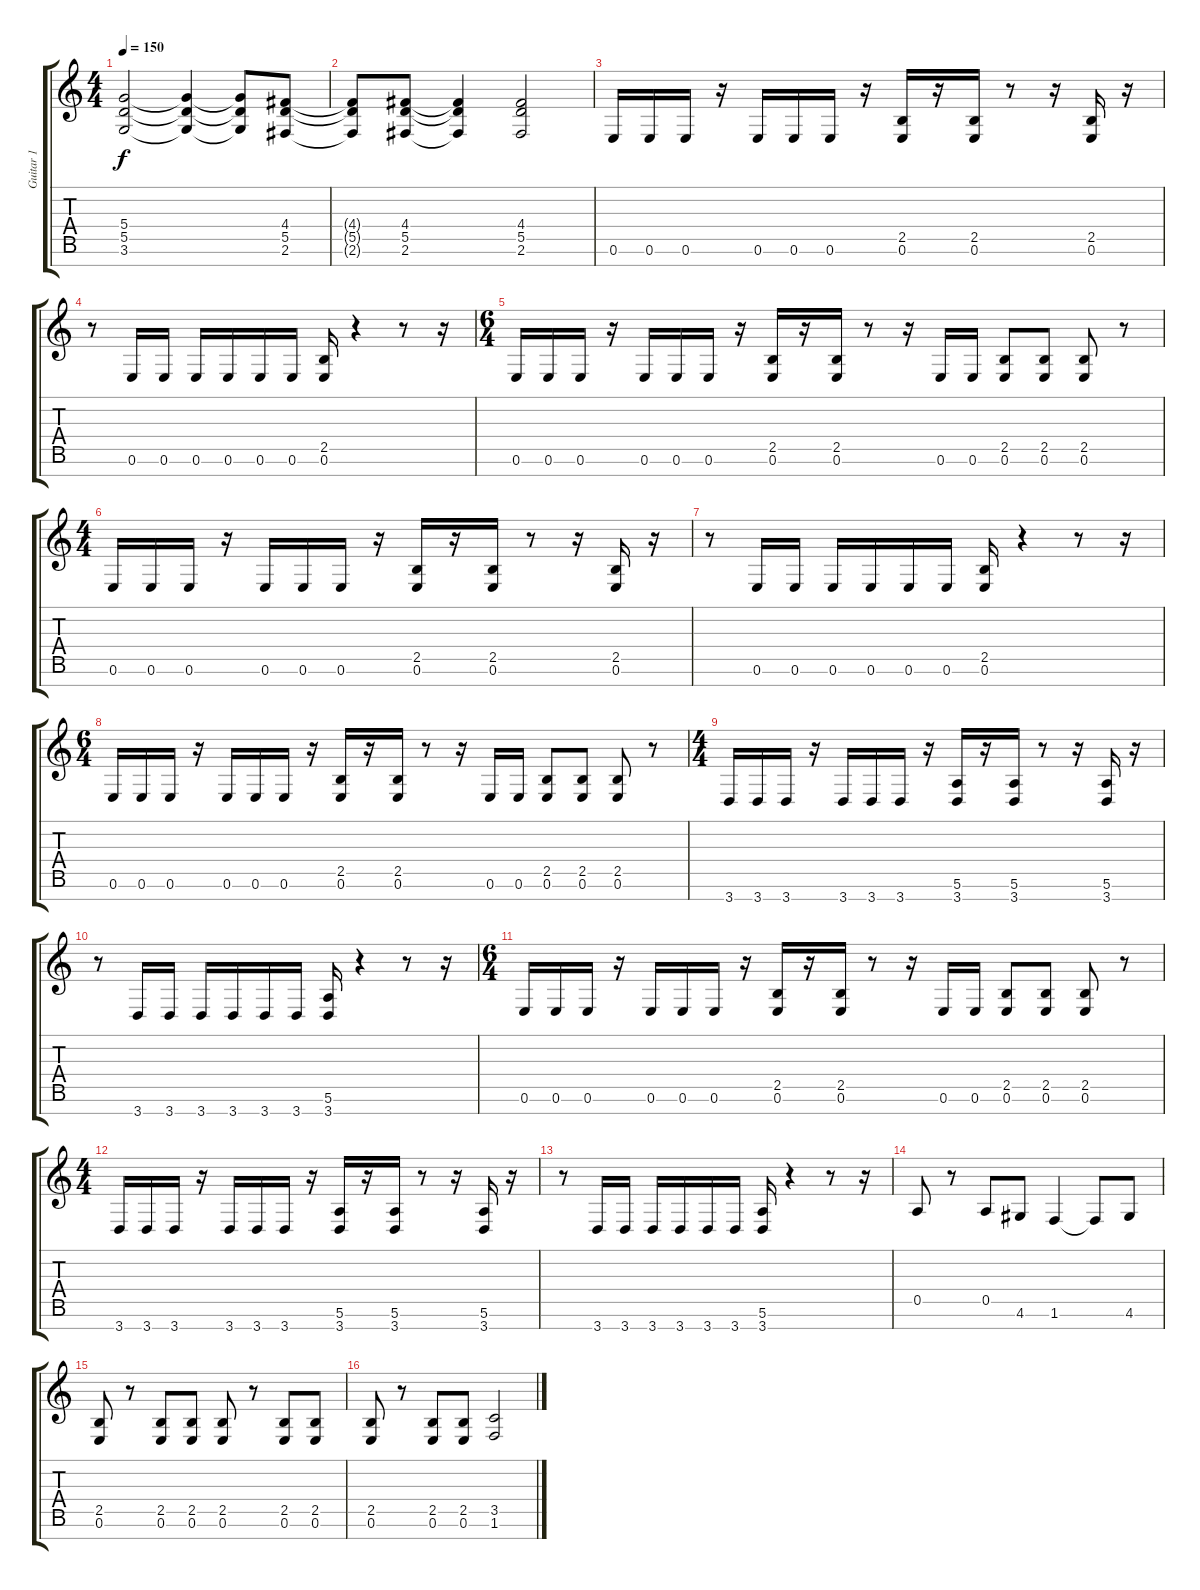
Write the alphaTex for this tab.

\track ("Guitar 1" "Guitar 1") {instrument distortionguitar}
\staff {score tabs}
\tuning (E4 B3 G3 D3 A2 E2 B1) {hide}
\ts (4 4)
\tempo 150
\clef g2
\ks c
(5.4 5.5 3.6).2{dy f} (5.4{t} 5.5{t} 3.6{t}).4 (5.4{t} 5.5{t} 3.6{t}).8 (4.4 5.5 2.6).8 |
(4.4{t} 5.5{t} 2.6{t}).8 (4.4 5.5 2.6).8 (4.4{t} 5.5{t} 2.6{t}).4 (4.4 5.5 2.6).2 |
0.6.16 0.6.16 0.6.16 r.16 0.6.16 0.6.16 0.6.16 r.16 (2.5 0.6).16 r.16 (2.5 0.6).16 r.8 r.16 (2.5 0.6).16 r.16 |
r.8 0.6.16 0.6.16 0.6.16 0.6.16 0.6.16 0.6.16 (2.5 0.6).16 r.4 r.8 r.16 |
\ts (6 4)
0.6.16 0.6.16 0.6.16 r.16 0.6.16 0.6.16 0.6.16 r.16 (2.5 0.6).16 r.16 (2.5 0.6).16 r.8 r.16 0.6.16 0.6.16 (2.5 0.6).8 (2.5 0.6).8 (2.5 0.6).8 r.8 |
\ts (4 4)
0.6.16 0.6.16 0.6.16 r.16 0.6.16 0.6.16 0.6.16 r.16 (2.5 0.6).16 r.16 (2.5 0.6).16 r.8 r.16 (2.5 0.6).16 r.16 |
r.8 0.6.16 0.6.16 0.6.16 0.6.16 0.6.16 0.6.16 (2.5 0.6).16 r.4 r.8 r.16 |
\ts (6 4)
0.6.16 0.6.16 0.6.16 r.16 0.6.16 0.6.16 0.6.16 r.16 (2.5 0.6).16 r.16 (2.5 0.6).16 r.8 r.16 0.6.16 0.6.16 (2.5 0.6).8 (2.5 0.6).8 (2.5 0.6).8 r.8 |
\ts (4 4)
3.7.16 3.7.16 3.7.16 r.16 3.7.16 3.7.16 3.7.16 r.16 (5.6 3.7).16 r.16 (5.6 3.7).16 r.8 r.16 (5.6 3.7).16 r.16 |
r.8 3.7.16 3.7.16 3.7.16 3.7.16 3.7.16 3.7.16 (5.6 3.7).16 r.4 r.8 r.16 |
\ts (6 4)
0.6.16 0.6.16 0.6.16 r.16 0.6.16 0.6.16 0.6.16 r.16 (2.5 0.6).16 r.16 (2.5 0.6).16 r.8 r.16 0.6.16 0.6.16 (2.5 0.6).8 (2.5 0.6).8 (2.5 0.6).8 r.8 |
\ts (4 4)
3.7.16 3.7.16 3.7.16 r.16 3.7.16 3.7.16 3.7.16 r.16 (5.6 3.7).16 r.16 (5.6 3.7).16 r.8 r.16 (5.6 3.7).16 r.16 |
r.8 3.7.16 3.7.16 3.7.16 3.7.16 3.7.16 3.7.16 (5.6 3.7).16 r.4 r.8 r.16 |
0.5.8 r.8 0.5.8 4.6.8 1.6.4 1.6{t}.8 4.6.8 |
(2.5 0.6).8 r.8 (2.5 0.6).8 (2.5 0.6).8 (2.5 0.6).8 r.8 (2.5 0.6).8 (2.5 0.6).8 |
(2.5 0.6).8 r.8 (2.5 0.6).8 (2.5 0.6).8 (3.5 1.6).2
